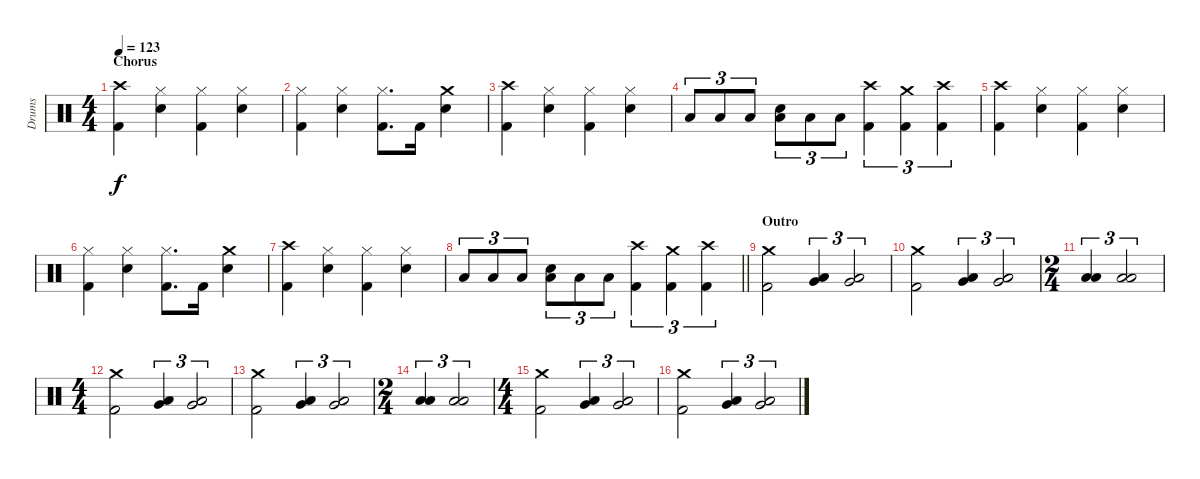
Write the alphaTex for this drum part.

\track ("Drums" "Drums") {instrument percussion}
\staff {score}
\articulation defaults
\ts (4 4)
\section ("" "Chorus")
\tempo 123
\clef neutral
\ks c
("Crash high (hit)" "Kick (hit) 2").4{dy f} ("Hi-Hat (closed)" "Snare (hit) 2").4 ("Hi-Hat (closed)" "Kick (hit) 2").4 ("Hi-Hat (closed)" "Snare (hit) 2").4 |
("Hi-Hat (closed)" "Kick (hit) 2").4 ("Hi-Hat (closed)" "Snare (hit) 2").4 ("Hi-Hat (closed)" "Kick (hit) 2").8{d} "Kick (hit) 2".16 ("Crash medium (hit)" "Snare (hit) 2").4 |
("Crash high (hit)" "Kick (hit) 2").4 ("Hi-Hat (closed)" "Snare (hit) 2").4 ("Hi-Hat (closed)" "Kick (hit) 2").4 ("Hi-Hat (closed)" "Snare (hit) 2").4 |
"Low Tom (hit)".8{tu (3 2)} "Low Tom (hit)".8{tu (3 2)} "Low Tom (hit)".8{tu (3 2)} ("Low Tom (hit)" "Snare (hit) 2").8{tu (3 2)} "Low Tom (hit)".8{tu (3 2)} "Low Tom (hit)".8{tu (3 2)} ("Crash high (hit)" "Kick (hit) 2").4{tu (3 2)} ("Crash medium (hit)" "Kick (hit) 2").4{tu (3 2)} ("Crash high (hit)" "Kick (hit) 2").4{tu (3 2)} |
("Crash high (hit)" "Kick (hit) 2").4 ("Hi-Hat (closed)" "Snare (hit) 2").4 ("Hi-Hat (closed)" "Kick (hit) 2").4 ("Hi-Hat (closed)" "Snare (hit) 2").4 |
("Hi-Hat (closed)" "Kick (hit) 2").4 ("Hi-Hat (closed)" "Snare (hit) 2").4 ("Hi-Hat (closed)" "Kick (hit) 2").8{d} "Kick (hit) 2".16 ("Crash medium (hit)" "Snare (hit) 2").4 |
("Crash high (hit)" "Kick (hit) 2").4 ("Hi-Hat (closed)" "Snare (hit) 2").4 ("Hi-Hat (closed)" "Kick (hit) 2").4 ("Hi-Hat (closed)" "Snare (hit) 2").4 |
\barLineRight lightlight "Low Tom (hit)".8{tu (3 2)} "Low Tom (hit)".8{tu (3 2)} "Low Tom (hit)".8{tu (3 2)}
("Low Tom (hit)" "Snare (hit) 2").8{tu (3 2)} "Low Tom (hit)".8{tu (3 2)} "Low Tom (hit)".8{tu (3 2)} ("Crash high (hit)" "Kick (hit) 2").4{tu (3 2)} ("Crash medium (hit)" "Kick (hit) 2").4{tu (3 2)} ("Crash high (hit)" "Kick (hit) 2").4{tu (3 2)} |
\section ("" "Outro")
("Crash medium (hit)" "Kick (hit) 2").2 ("Very Low Tom (hit)" "Low Floor Tom (hit)").4{tu (3 2)} ("Very Low Tom (hit)" "Low Floor Tom (hit)").2{tu (3 2)} |
("Crash medium (hit)" "Kick (hit) 2").2 ("Very Low Tom (hit)" "Low Floor Tom (hit)").4{tu (3 2)} ("Very Low Tom (hit)" "Low Floor Tom (hit)").2{tu (3 2)} |
\ts (2 4)
("Low Tom (hit)" "Low Floor Tom (hit)").4{tu (3 2)} ("Low Tom (hit)" "Low Floor Tom (hit)").2{tu (3 2)} |
\ts (4 4)
("Crash medium (hit)" "Kick (hit) 2").2 ("Very Low Tom (hit)" "Low Floor Tom (hit)").4{tu (3 2)} ("Very Low Tom (hit)" "Low Floor Tom (hit)").2{tu (3 2)} |
("Crash medium (hit)" "Kick (hit) 2").2 ("Very Low Tom (hit)" "Low Floor Tom (hit)").4{tu (3 2)} ("Very Low Tom (hit)" "Low Floor Tom (hit)").2{tu (3 2)} |
\ts (2 4)
("Low Tom (hit)" "Low Floor Tom (hit)").4{tu (3 2)} ("Low Tom (hit)" "Low Floor Tom (hit)").2{tu (3 2)} |
\ts (4 4)
("Crash medium (hit)" "Kick (hit) 2").2 ("Very Low Tom (hit)" "Low Floor Tom (hit)").4{tu (3 2)} ("Very Low Tom (hit)" "Low Floor Tom (hit)").2{tu (3 2)} |
("Crash medium (hit)" "Kick (hit) 2").2 ("Very Low Tom (hit)" "Low Floor Tom (hit)").4{tu (3 2)} ("Very Low Tom (hit)" "Low Floor Tom (hit)").2{tu (3 2)}
